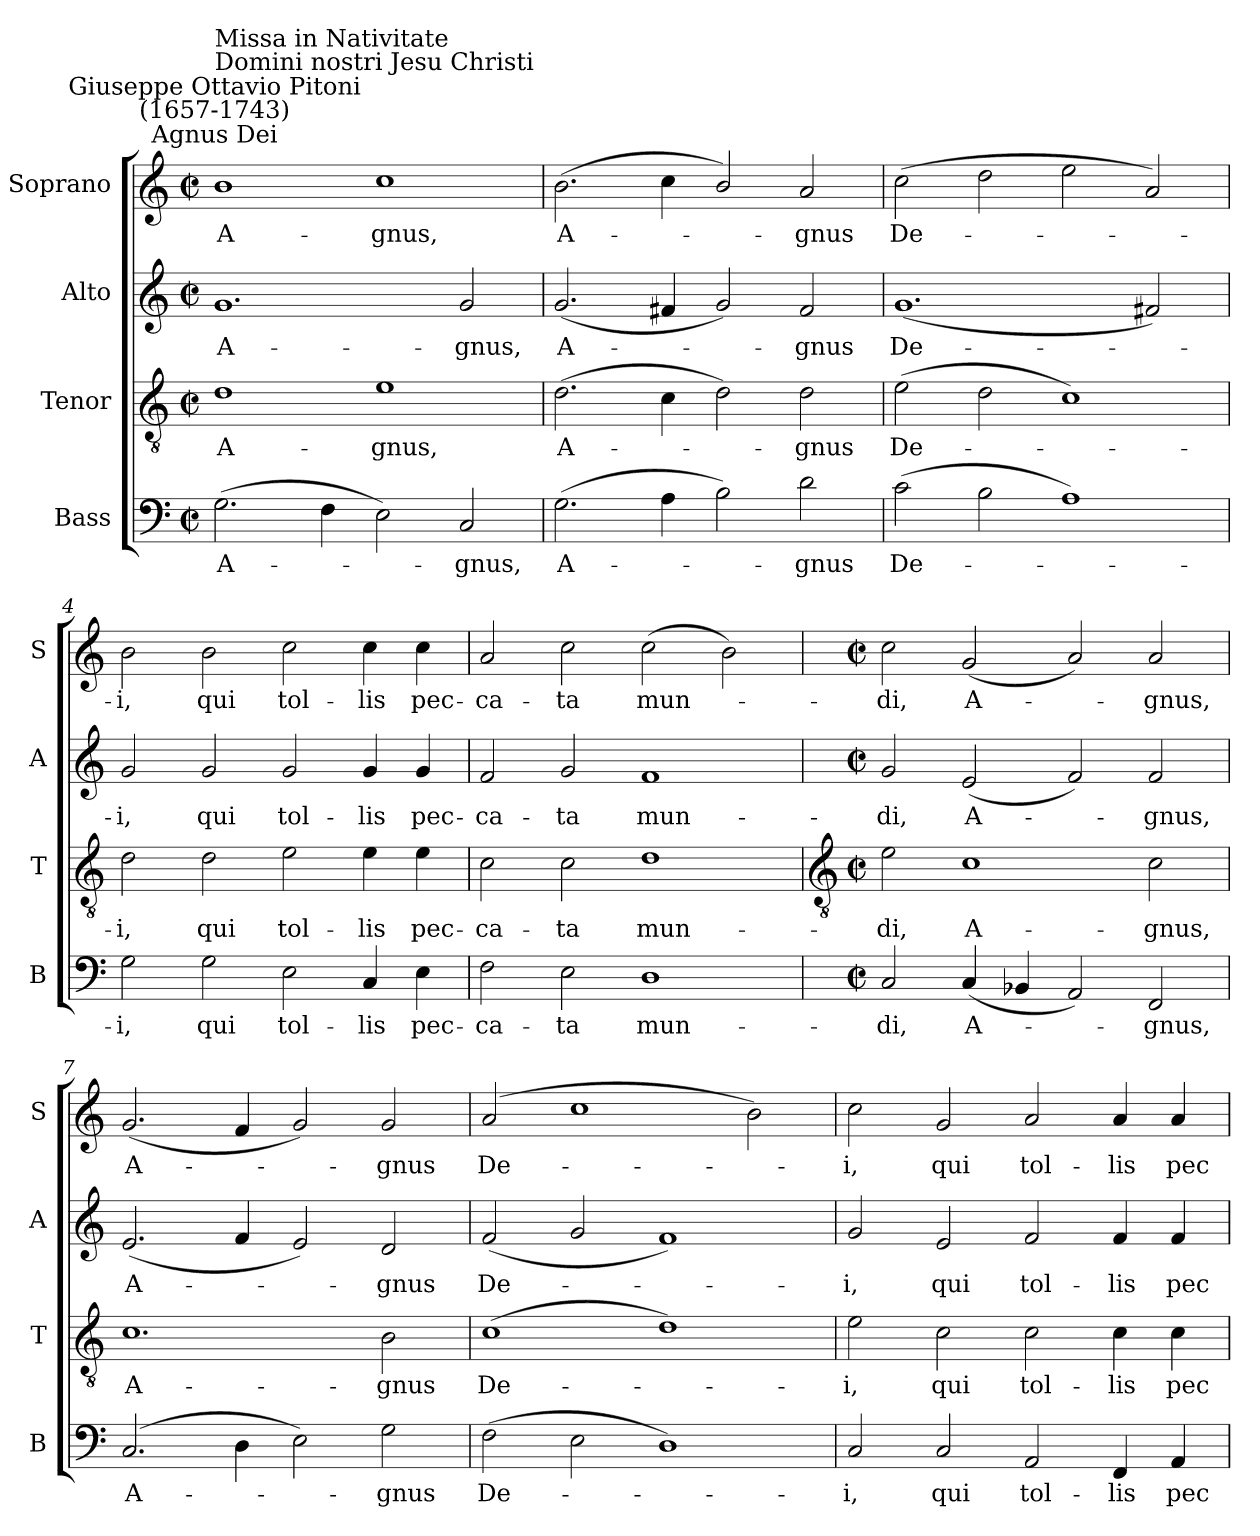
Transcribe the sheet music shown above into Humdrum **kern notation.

**kern	**text	**kern	**text	**kern	**text	**kern	**text
*part4	*part4	*part3	*part3	*part2	*part2	*part1	*part1
*staff4	*staff4	*staff3	*staff3	*staff2	*staff2	*staff1	*staff1
*I"Bass	*	*I"Tenor	*	*I"Alto	*	*I"Soprano	*
*I'B	*	*I'T	*	*I'A	*	*I'S	*
*clefF4	*	*clefGv2	*	*clefG2	*	*clefG2	*
*k[]	*	*k[]	*	*k[]	*	*k[]	*
*C:	*	*C:	*	*C:	*	*C:	*
*M4/2	*	*M4/2	*	*M4/2	*	*M4/2	*
*met(c|)	*	*met(c|)	*	*met(c|)	*	*met(c|)	*
=1	=1	=1	=1	=1	=1	=1	=1
!	!	!	!	!	!	!LO:TX:a:cj:t=Agnus Dei	!
!	!	!	!	!	!	!LO:TX:a:cj:t=Giuseppe Ottavio Pitoni\n(1657-1743)	!
!	!	!	!	!	!	!LO:TX:a:t=Missa in Nativitate\nDomini nostri Jesu Christi	!
!	!LO:LY:b	!	!LO:LY:b	!	!LO:LY:b	!	!LO:LY:b
(>2.G	A-	1d	A-	1.g	A-	1b	A-
4F	.	.	.	.	.	.	.
!	!	!	!LO:LY:b	!	!	!	!LO:LY:b
2E)	.	1e	-gnus,	.	.	1cc	-gnus,
!	!LO:LY:b	!	!	!	!LO:LY:b	!	!
2C	gnus,	.	.	2g	-gnus,	.	.
=2	=2	=2	=2	=2	=2	=2	=2
!	!LO:LY:b	!	!LO:LY:b	!	!LO:LY:b	!	!LO:LY:b
(>2.G	A-	(>2.d	A-	(<2.g	A-	(>2.b	A-
4A	.	4c	.	4f#X	.	4cc	.
2B)	.	2d)	.	2g)	.	2b/)	.
!	!LO:LY:b	!	!LO:LY:b	!	!LO:LY:b	!	!LO:LY:b
2d	gnus	2d	gnus	2f#	gnus	2a	gnus
=3	=3	=3	=3	=3	=3	=3	=3
!	!LO:LY:b	!	!LO:LY:b	!	!LO:LY:b	!	!LO:LY:b
(>2c	De-	(>2e	De-	(<1.g	De-	(>2cc	De-
2B	.	2d	.	.	.	2dd	.
1A)	.	1c)	.	.	.	2ee	.
.	.	.	.	2f#X)	.	2a)	.
=4	=4	=4	=4	=4	=4	=4	=4
!	!LO:LY:b	!	!LO:LY:b	!	!LO:LY:b	!	!LO:LY:b
2G	i,	2d	i,	2g	i,	2b	i,
!	!LO:LY:b	!	!LO:LY:b	!	!LO:LY:b	!	!LO:LY:b
2G	qui	2d	qui	2g	qui	2b	qui
!	!LO:LY:b	!	!LO:LY:b	!	!LO:LY:b	!	!LO:LY:b
2E	tol-	2e	tol-	2g	tol-	2cc	tol-
!	!LO:LY:b	!	!LO:LY:b	!	!LO:LY:b	!	!LO:LY:b
4C	-lis	4e	-lis	4g	-lis	4cc	-lis
!	!LO:LY:b	!	!LO:LY:b	!	!LO:LY:b	!	!LO:LY:b
4E	pec-	4e	pec-	4g	pec-	4cc	pec-
=5	=5	=5	=5	=5	=5	=5	=5
!	!LO:LY:b	!	!LO:LY:b	!	!LO:LY:b	!	!LO:LY:b
2F	-ca-	2c	-ca-	2f	-ca-	2a	-ca-
!	!LO:LY:b	!	!LO:LY:b	!	!LO:LY:b	!	!LO:LY:b
2E	-ta	2c	-ta	2g	-ta	2cc	-ta
!	!LO:LY:b	!	!LO:LY:b	!	!LO:LY:b	!	!LO:LY:b
1D	mun-	1d	mun-	1f	mun-	(>2cc	mun-
.	.	.	.	.	.	2b)	.
!!LO:LB:g=z
=6	=6	=6	=6	=6	=6	=6	=6
*	*	*clefGv2	*	*	*	*	*
*M4/2	*	*M4/2	*	*M4/2	*	*M4/2	*
*met(c|)	*	*met(c|)	*	*met(c|)	*	*met(c|)	*
!	!LO:LY:b	!	!LO:LY:b	!	!LO:LY:b	!	!LO:LY:b
2C	-di,	2e	-di,	2g	-di,	2cc	di,
!	!LO:LY:b	!	!LO:LY:b	!	!LO:LY:b	!	!LO:LY:b
(<4C	A-	1c	A-	(<2e	A-	(<2g	A-
4BB-X	.	.	.	.	.	.	.
2AA)	.	.	.	2f)	.	2a)	.
!	!LO:LY:b	!	!LO:LY:b	!	!LO:LY:b	!	!LO:LY:b
2FF	gnus,	2c	-gnus,	2f	gnus,	2a	gnus,
=7	=7	=7	=7	=7	=7	=7	=7
!	!LO:LY:b	!	!LO:LY:b	!	!LO:LY:b	!	!LO:LY:b
(>2.C	A-	1.c	A-	(<2.e	A-	(<2.g	A-
4D	.	.	.	4f	.	4f	.
2E)	.	.	.	2e)	.	2g)	.
!	!LO:LY:b	!	!LO:LY:b	!	!LO:LY:b	!	!LO:LY:b
2G	gnus	2B	-gnus	2d	gnus	2g	gnus
=8	=8	=8	=8	=8	=8	=8	=8
!	!LO:LY:b	!	!LO:LY:b	!	!LO:LY:b	!	!LO:LY:b
(>2F	De-	(>1c	De-	(<2f	De-	(<2a	De-
2E	.	.	.	2g	.	1cc	.
1D)	.	1d)	.	1f)	.	.	.
.	.	.	.	.	.	2b)	.
=9	=9	=9	=9	=9	=9	=9	=9
!	!LO:LY:b	!	!LO:LY:b	!	!LO:LY:b	!	!LO:LY:b
2C	i,	2e	i,	2g	i,	2cc	i,
!	!LO:LY:b	!	!LO:LY:b	!	!LO:LY:b	!	!LO:LY:b
2C	qui	2c	qui	2e	qui	2g	qui
!	!LO:LY:b	!	!LO:LY:b	!	!LO:LY:b	!	!LO:LY:b
2AA	tol-	2c	tol-	2f	tol-	2a	tol-
!	!LO:LY:b	!	!LO:LY:b	!	!LO:LY:b	!	!LO:LY:b
4FF	-lis	4c	-lis	4f	-lis	4a	-lis
!	!LO:LY:b	!	!LO:LY:b	!	!LO:LY:b	!	!LO:LY:b
4AA	pec-	4c	pec-	4f	pec-	4a	pec-
=	=	=	=	=	=	=	=
*-	*-	*-	*-	*-	*-	*-	*-
